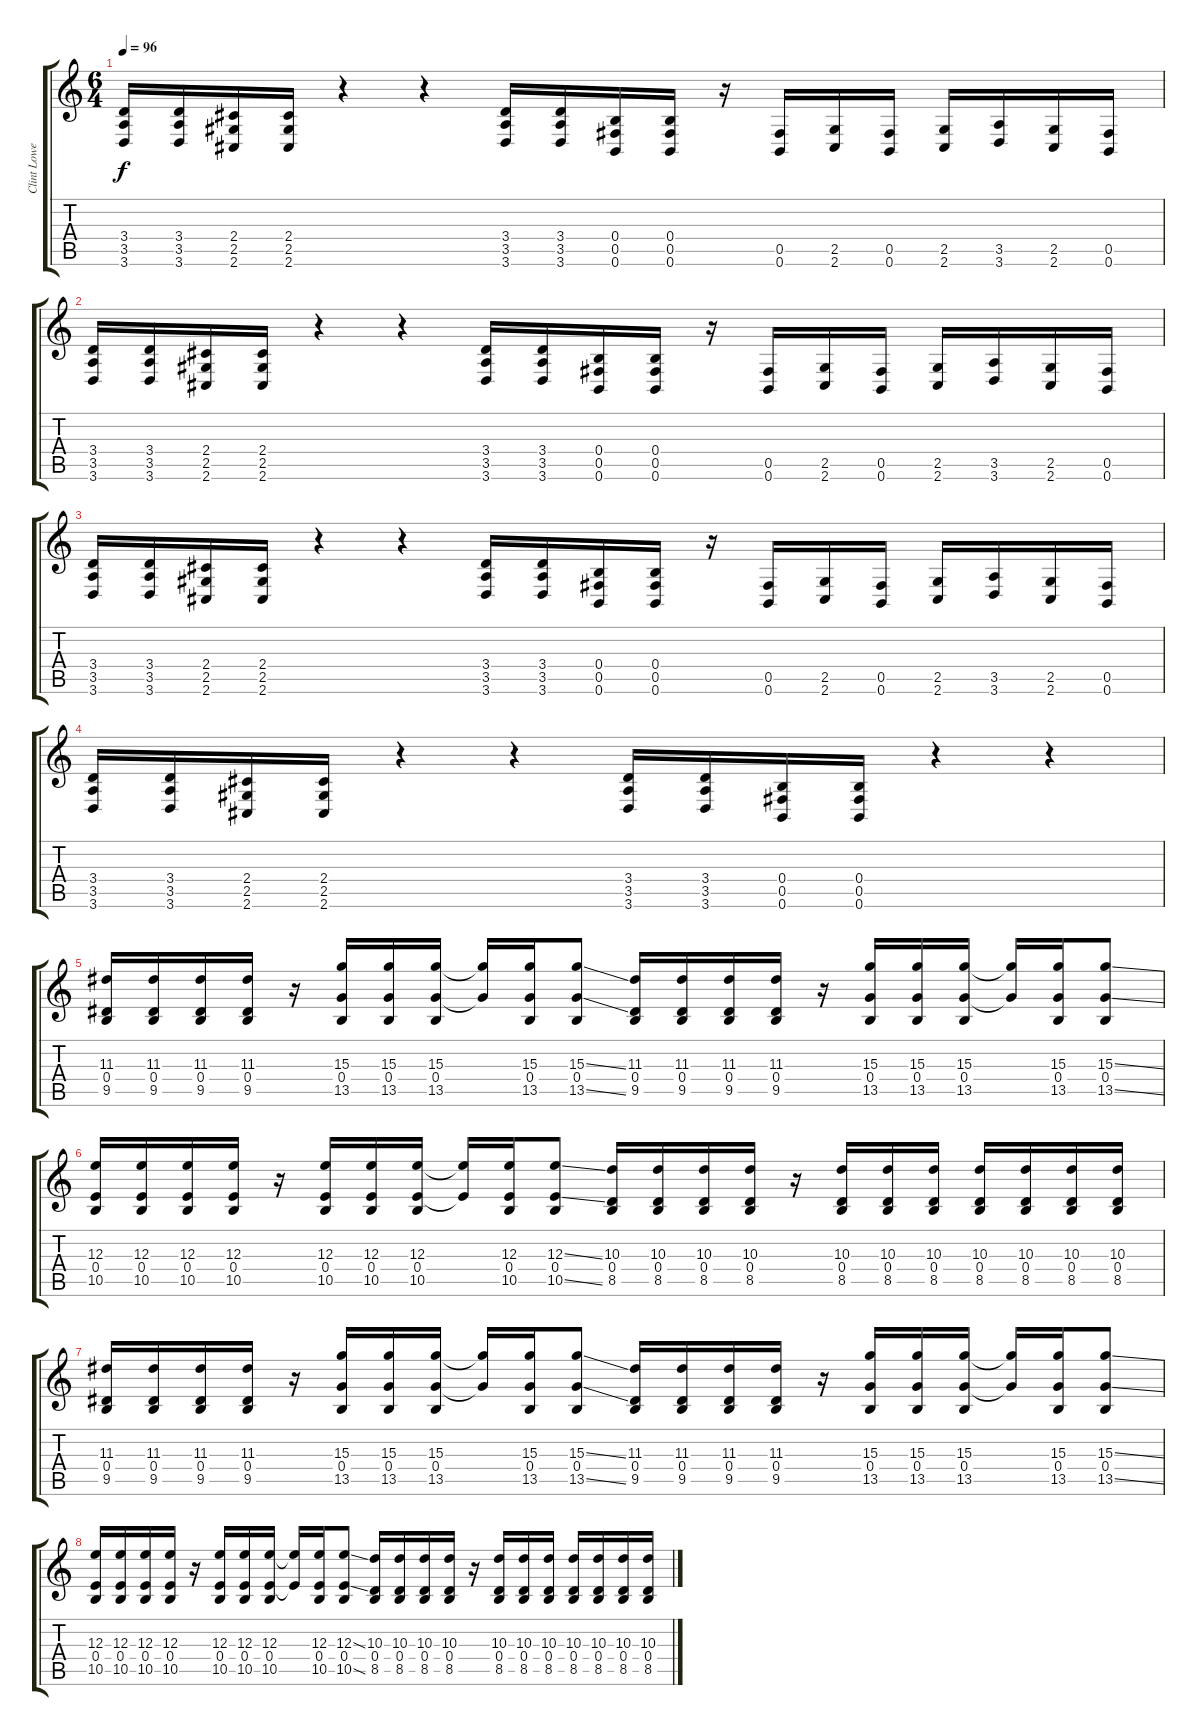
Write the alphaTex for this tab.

\track ("Clint Lowery - Guitar" "Clint Lowe") {instrument distortionguitar}
\staff {score tabs}
\tuning (Db4 Ab3 E3 B2 Gb2 B1) {hide}
\ts (6 4)
\tempo 96
\clef g2
\ks c
(3.4 3.5 3.6).16{dy f} (3.4 3.5 3.6).16 (2.4 2.5 2.6).16 (2.4 2.5 2.6).16 r.4 r.4 (3.4 3.5 3.6).16 (3.4 3.5 3.6).16 (0.4 0.5 0.6).16 (0.4 0.5 0.6).16 r.16 (0.5 0.6).16 (2.5 2.6).16 (0.5 0.6).16 (2.5 2.6).16 (3.5 3.6).16 (2.5 2.6).16 (0.5 0.6).16 |
(3.4 3.5 3.6).16 (3.4 3.5 3.6).16 (2.4 2.5 2.6).16 (2.4 2.5 2.6).16 r.4 r.4 (3.4 3.5 3.6).16 (3.4 3.5 3.6).16 (0.4 0.5 0.6).16 (0.4 0.5 0.6).16 r.16 (0.5 0.6).16 (2.5 2.6).16 (0.5 0.6).16 (2.5 2.6).16 (3.5 3.6).16 (2.5 2.6).16 (0.5 0.6).16 |
(3.4 3.5 3.6).16 (3.4 3.5 3.6).16 (2.4 2.5 2.6).16 (2.4 2.5 2.6).16 r.4 r.4 (3.4 3.5 3.6).16 (3.4 3.5 3.6).16 (0.4 0.5 0.6).16 (0.4 0.5 0.6).16 r.16 (0.5 0.6).16 (2.5 2.6).16 (0.5 0.6).16 (2.5 2.6).16 (3.5 3.6).16 (2.5 2.6).16 (0.5 0.6).16 |
(3.4 3.5 3.6).16 (3.4 3.5 3.6).16 (2.4 2.5 2.6).16 (2.4 2.5 2.6).16 r.4 r.4 (3.4 3.5 3.6).16 (3.4 3.5 3.6).16 (0.4 0.5 0.6).16 (0.4 0.5 0.6).16 r.4 r.4 |
(11.3 0.4 9.5).16 (11.3 0.4 9.5).16 (11.3 0.4 9.5).16 (11.3 0.4 9.5).16 r.16 (15.3 0.4 13.5).16 (15.3 0.4 13.5).16 (15.3 0.4 13.5).16 (15.3{t} 13.5{t}).16 (15.3 0.4 13.5).16 (15.3{ss} 0.4 13.5{ss}).8 (11.3 0.4 9.5).16 (11.3 0.4 9.5).16 (11.3 0.4 9.5).16 (11.3 0.4 9.5).16 r.16 (15.3 0.4 13.5).16 (15.3 0.4 13.5).16 (15.3 0.4 13.5).16 (15.3{t} 13.5{t}).16 (15.3 0.4 13.5).16 (15.3{ss} 0.4 13.5{ss}).8 |
(12.3 0.4 10.5).16 (12.3 0.4 10.5).16 (12.3 0.4 10.5).16 (12.3 0.4 10.5).16 r.16 (12.3 0.4 10.5).16 (12.3 0.4 10.5).16 (12.3 0.4 10.5).16 (12.3{t} 10.5{t}).16 (12.3 0.4 10.5).16 (12.3{ss} 0.4 10.5{ss}).8 (10.3 0.4 8.5).16 (10.3 0.4 8.5).16 (10.3 0.4 8.5).16 (10.3 0.4 8.5).16 r.16 (10.3 0.4 8.5).16 (10.3 0.4 8.5).16 (10.3 0.4 8.5).16 (10.3 0.4 8.5).16 (10.3 0.4 8.5).16 (10.3 0.4 8.5).16 (10.3 0.4 8.5).16 |
(11.3 0.4 9.5).16 (11.3 0.4 9.5).16 (11.3 0.4 9.5).16 (11.3 0.4 9.5).16 r.16 (15.3 0.4 13.5).16 (15.3 0.4 13.5).16 (15.3 0.4 13.5).16 (15.3{t} 13.5{t}).16 (15.3 0.4 13.5).16 (15.3{ss} 0.4 13.5{ss}).8 (11.3 0.4 9.5).16 (11.3 0.4 9.5).16 (11.3 0.4 9.5).16 (11.3 0.4 9.5).16 r.16 (15.3 0.4 13.5).16 (15.3 0.4 13.5).16 (15.3 0.4 13.5).16 (15.3{t} 13.5{t}).16 (15.3 0.4 13.5).16 (15.3{ss} 0.4 13.5{ss}).8 |
(12.3 0.4 10.5).16 (12.3 0.4 10.5).16 (12.3 0.4 10.5).16 (12.3 0.4 10.5).16 r.16 (12.3 0.4 10.5).16 (12.3 0.4 10.5).16 (12.3 0.4 10.5).16 (12.3{t} 10.5{t}).16 (12.3 0.4 10.5).16 (12.3{ss} 0.4 10.5{ss}).8 (10.3 0.4 8.5).16 (10.3 0.4 8.5).16 (10.3 0.4 8.5).16 (10.3 0.4 8.5).16 r.16 (10.3 0.4 8.5).16 (10.3 0.4 8.5).16 (10.3 0.4 8.5).16 (10.3 0.4 8.5).16 (10.3 0.4 8.5).16 (10.3 0.4 8.5).16 (10.3 0.4 8.5).16
